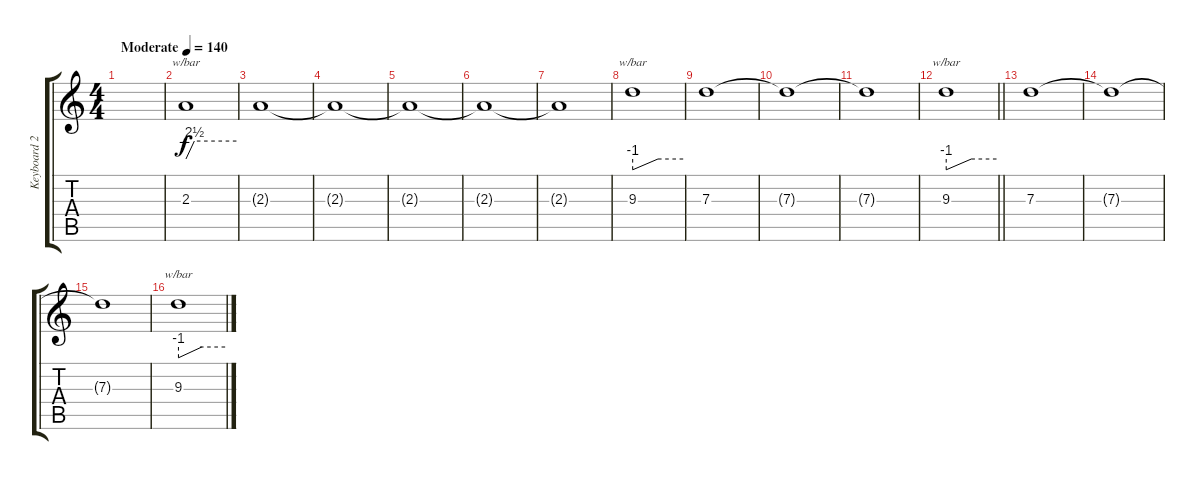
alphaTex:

\track ("Keyboard 2" "Keyboard 2") {instrument pad8sweep}
\staff {score tabs}
\tuning (E5 B4 G4 D4 A3 E3) {hide}
\ts (4 4)
\tempo (140 "Moderate")
\clef g2
\ks c
|
2.3.1{tbe (custom default 0 0 10 10 60 10)} |
2.3{t}.1 |
2.3{t}.1 |
2.3{t}.1 |
2.3{t}.1 |
2.3{t}.1 |
9.3.1{tbe (custom default 0 -4 30 0 60 0)} |
7.3.1 |
7.3{t}.1 |
7.3{t}.1 |
\barLineRight lightlight
9.3.1{tbe (custom default 0 -4 30 0 60 0)} |
\section ("" "")
7.3.1 |
7.3{t}.1 |
7.3{t}.1 |
9.3.1{tbe (custom default 0 -4 30 0 60 0)}
